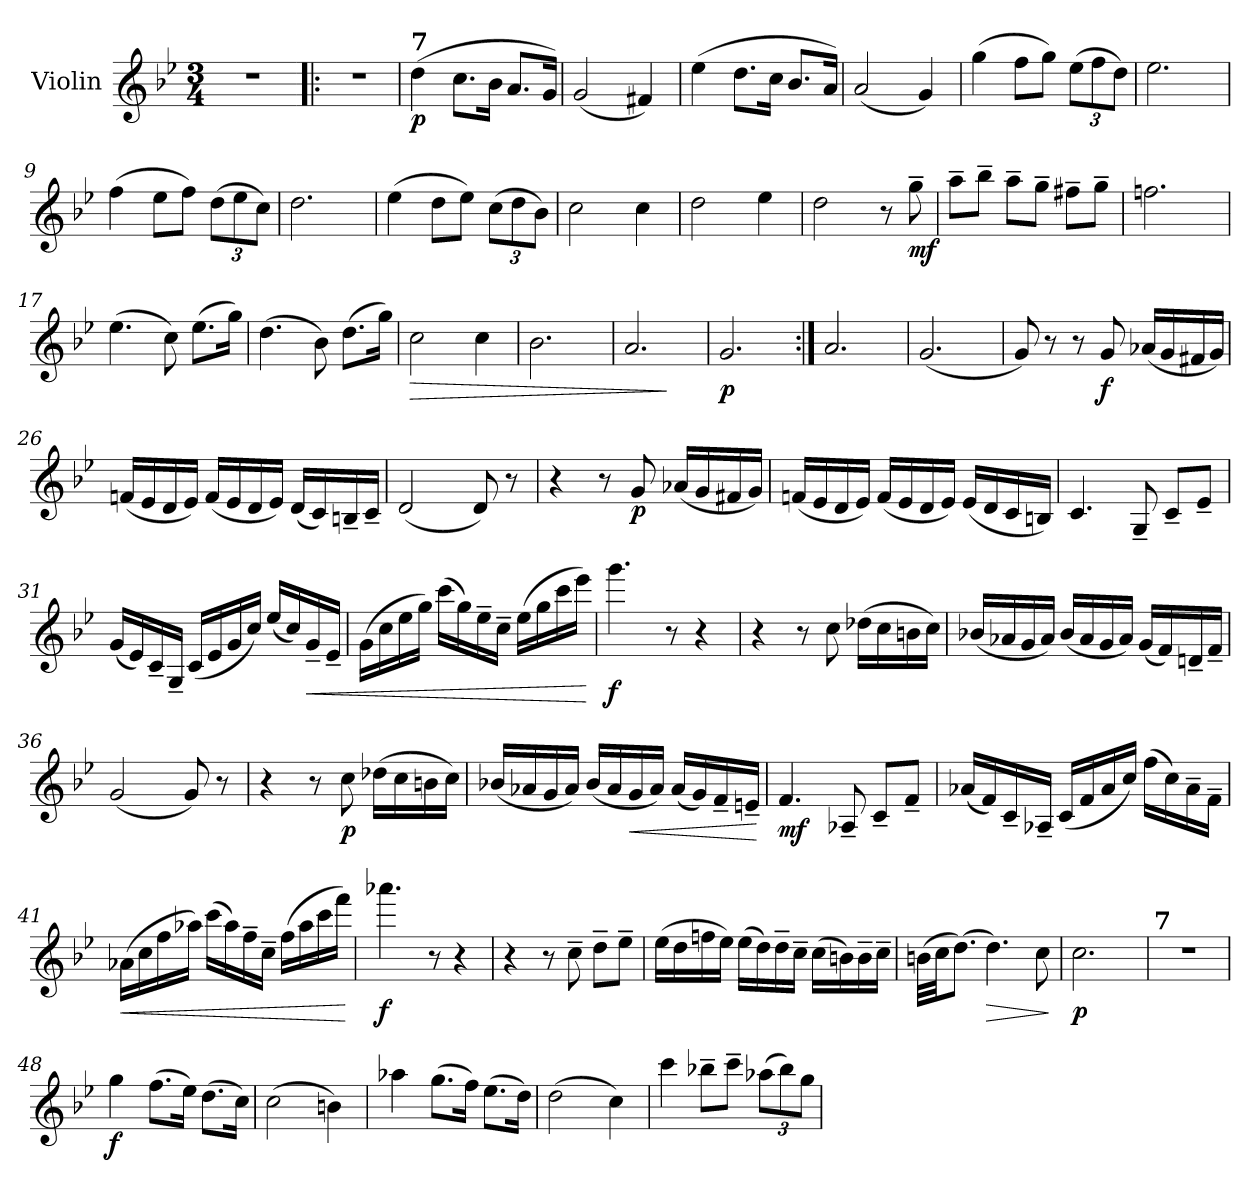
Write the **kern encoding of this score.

**kern	**dynam
*part1	*part1
*staff1	*staff1
*I"Violin	*
*I'Vln.	*
*clefG2	*
*k[b-e-]	*
*M3/4	*
*MM52	*
=1	=1
2.r	.
=2!|:	=2!|:
2.r	.
=3	=3
!LO:TX:a:B:t=7	!
!	!LO:DY:b
(>4dd\	p
8.cc\L	.
16b-\Jk	.
8.a/L	.
16g/Jk)	.
=4	=4
(<2g/	.
4f#X/)	.
=5	=5
(>4ee-\	.
8.dd\L	.
16cc\Jk	.
8.b-/L	.
16a/Jk)	.
=6	=6
(<2a/	.
4g/)	.
=7	=7
(>4gg\	.
8ff\L	.
8gg\J)	.
*Xbrackettup	*
(>12ee-\L	.
12ff\	.
12dd\J)	.
=8	=8
2.ee-\	.
=9	=9
(>4ff\	.
8ee-\L	.
8ff\J)	.
(>12dd\L	.
12ee-\	.
12cc\J)	.
=10	=10
2.dd\	.
=11	=11
(>4ee-\	.
8dd\L	.
8ee-\J)	.
(>12cc\L	.
12dd\	.
12b-\J)	.
!!LO:LB:g=z
=12	=12
2cc\	.
4cc\	.
=13	=13
2dd\	.
4ee-\	.
=14	=14
2dd\	.
8r	.
!	!LO:DY:b
8gg~\	mf
=15	=15
8aa~\L	.
8bb-~\J	.
8aa~\L	.
8gg~\J	.
8ff#X~\L	.
8gg~\J	.
=16	=16
2.ffn\	.
=17	=17
(>4.ee-\	.
8cc\)	.
(>8.ee-\L	.
16gg\Jk)	.
=18	=18
(>4.dd\	.
8b-\)	.
(>8.dd\L	.
16gg\Jk)	.
=19	=19
!	!LO:HP:b
2cc\	>
4cc\	.
=20	=20
2.b-\	.
=21	=21
2.a/	.
.	]
=22	=22
!	!LO:DY:b
2.g/	p
=23:|!	=23:|!
2.a/	.
=24	=24
(<2.g/	.
!!LO:LB:g=z
=25	=25
8g/)	.
8r	.
8r	.
!	!LO:DY:b
8g/	f
(<16a-X/LL	.
16g/	.
16f#X/	.
16g/JJ)	.
=26	=26
(<16fn/LL	.
16e-/	.
16d/	.
16e-/JJ)	.
(<16f/LL	.
16e-/	.
16d/	.
16e-/JJ)	.
(<16d/LL	.
16c/)	.
16Bn~/	.
16c~/JJ	.
=27	=27
(<2d/	.
8d/)	.
8r	.
=28	=28
4r	.
8r	.
!	!LO:DY:b
8g/	p
(<16a-X/LL	.
16g/	.
16f#X/	.
16g/JJ)	.
=29	=29
(<16fn/LL	.
16e-/	.
16d/	.
16e-/JJ)	.
(<16f/LL	.
16e-/	.
16d/	.
16e-/JJ)	.
(<16e-/LL	.
16d/	.
16c/	.
16Bn/JJ)	.
!!LO:LB:g=z
=30	=30
4.c/	.
8G~/	.
8c~/L	.
8e-~/J	.
=31	=31
(<16g/LL	.
16e-/)	.
16c~/	.
16G~/JJ	.
(<16c/LL	.
16e-/	.
16g/	.
16cc/JJ)	.
(<16ee-/LL	.
16cc/)	.
!	!LO:HP:b
16g~/	<
16e-~/JJ	.
=32	=32
(>16g\LL	.
16cc\	.
16ee-\	.
16gg\JJ)	.
(>16ccc\LL	.
16gg\)	.
16ee-~\	.
16cc~\JJ	.
(>16ee-\LL	.
16gg\	.
16ccc\	.
16eee-\JJ)	.
.	[
=33	=33
!	!LO:DY:b
4.ggg\	f
8r	.
4r	.
=34	=34
4r	.
8r	.
8cc\	.
(>16dd-X\LL	.
16cc\	.
16bn\	.
16cc\JJ)	.
!!LO:LB:g=z
=35	=35
(<16b-X/LL	.
16a-X/	.
16g/	.
16a-/JJ)	.
(<16b-/LL	.
16a-/	.
16g/	.
16a-/JJ)	.
(<16g/LL	.
16f/)	.
16dn~/	.
16f~/JJ	.
=36	=36
(<2g/	.
8g/)	.
8r	.
=37	=37
4r	.
8r	.
!	!LO:DY:b
8cc\	p
(>16dd-X\LL	.
16cc\	.
16bn\	.
16cc\JJ)	.
=38	=38
(<16b-X/LL	.
16a-X/	.
16g/	.
16a-/JJ)	.
(<16b-/LL	.
16a-/	.
!	!LO:HP:b
16g/	<
16a-/JJ)	.
(<16a-/LL	.
16g/)	.
16f~/	.
16en~/JJ	.
.	[
=39	=39
!	!LO:DY:b
4.f/	mf
8A-X~/	.
8c~/L	.
8f~/J	.
!!LO:LB:g=z
=40	=40
(<16a-X/LL	.
16f/)	.
16c~/	.
16A-X~/JJ	.
(<16c/LL	.
16f/	.
16a-/	.
16cc/JJ)	.
(>16ff\LL	.
16cc\)	.
16a-~\	.
16f~\JJ	.
=41	=41
!	!LO:HP:b
(>16a-X\LL	<
16cc\	.
16ff\	.
16aa-X\JJ)	.
(>16ccc\LL	.
16aa-\)	.
16ff~\	.
16cc~\JJ	.
(>16ff\LL	.
16aa-\	.
16ccc\	.
16fff\JJ)	.
.	[
=42	=42
!	!LO:DY:b
4.aaa-X\	f
8r	.
4r	.
=43	=43
4r	.
8r	.
8cc~\	.
8dd~\L	.
8ee-~\J	.
=44	=44
(>16ee-\LL	.
16dd\	.
16ffn\	.
16ee-\JJ)	.
(>16ee-\LL	.
16dd\)	.
16dd~\	.
16cc~\JJ	.
(>16cc\LL	.
16bn\)	.
16b~\	.
16cc~\JJ	.
!!LO:LB:g=z
=45	=45
(>32bn\LLL	.
32cc\JJ	.
(>8.dd\J)	.
!	!LO:HP:b
4.dd\)	>
8cc\	.
.	]
=46	=46
!	!LO:DY:b
2.cc\	p
=47	=47
!LO:TX:a:B:t=7	!
2.r	.
=48	=48
!	!LO:DY:b
4gg\	f
(>8.ff\L	.
16ee-\Jk)	.
(>8.dd\L	.
16cc\Jk)	.
=49	=49
(>2cc\	.
4bn\)	.
=50	=50
4aa-X\	.
(>8.gg\L	.
16ff\Jk)	.
(>8.ee-\L	.
16dd\Jk)	.
=51	=51
(>2dd\	.
4cc\)	.
=52	=52
4ccc\	.
8bb-X~\L	.
8ccc~\J	.
(>12aa-X\L	.
12bb-\)	.
12gg\J	.
=	=
*-	*-
